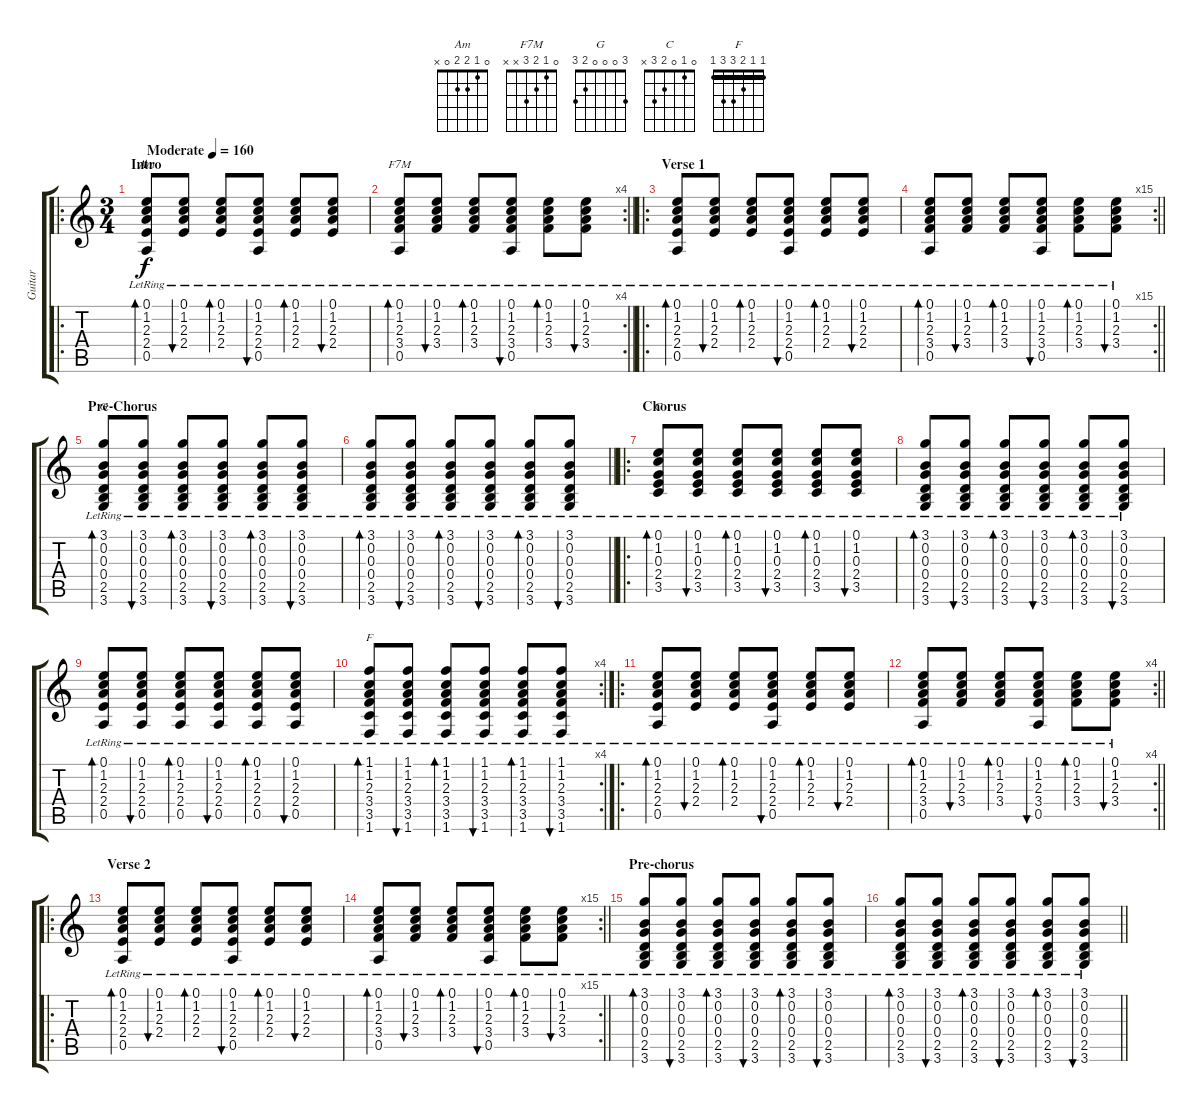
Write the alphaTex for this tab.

\track ("Guitar" "Guitar") {instrument acousticguitarsteel}
\staff {score tabs}
\tuning (E4 B3 G3 D3 A2 E2) {hide}
\chord ("Am" 0 1 2 2 0 x)
\chord ("F7M" 0 1 2 3 x x)
\chord ("G" 3 0 0 0 2 3)
\chord ("C" 0 1 0 2 3 x)
\chord ("F" 1 1 2 3 3 1) {barre 1}
\ro
\ts (3 4)
\section ("" "Intro")
\tempo (160 "Moderate")
\clef g2
\ks c
(0.1{lr} 1.2{lr} 2.3{lr} 2.4{lr} 0.5{lr}).8{bd 60 ch "Am" dy f instrument acousticguitarsteel} (0.1{lr} 1.2{lr} 2.3{lr} 2.4{lr}).8{bu 60} (0.1{lr} 1.2{lr} 2.3{lr} 2.4{lr}).8{bd 60} (0.1{lr} 1.2{lr} 2.3{lr} 2.4{lr} 0.5{lr}).8{bu 60} (0.1{lr} 1.2{lr} 2.3{lr} 2.4{lr}).8{bd 60} (0.1{lr} 1.2{lr} 2.3{lr} 2.4{lr}).8{bu 60} |
\rc 4
\barLineRight lightlight
(0.1{lr} 1.2{lr} 2.3{lr} 3.4{lr} 0.5{lr}).8{bd 60 ch "F7M"} (0.1{lr} 1.2{lr} 2.3{lr} 3.4{lr}).8{bu 60} (0.1{lr} 1.2{lr} 2.3{lr} 3.4{lr}).8{bd 60} (0.1{lr} 1.2{lr} 2.3{lr} 3.4{lr} 0.5{lr}).8{bu 60} (0.1{lr} 1.2{lr} 2.3{lr} 3.4{lr}).8{bd 60} (0.1{lr} 1.2{lr} 2.3{lr} 3.4{lr}).8{bu 60} |
\ro
\section ("" "Verse 1")
(0.1{lr} 1.2{lr} 2.3{lr} 2.4{lr} 0.5{lr}).8{bd 60} (0.1{lr} 1.2{lr} 2.3{lr} 2.4{lr}).8{bu 60} (0.1{lr} 1.2{lr} 2.3{lr} 2.4{lr}).8{bd 60} (0.1{lr} 1.2{lr} 2.3{lr} 2.4{lr} 0.5{lr}).8{bu 60} (0.1{lr} 1.2{lr} 2.3{lr} 2.4{lr}).8{bd 60} (0.1{lr} 1.2{lr} 2.3{lr} 2.4{lr}).8{bu 60} |
\rc 15
\barLineRight lightlight
(0.1{lr} 1.2{lr} 2.3{lr} 3.4{lr} 0.5{lr}).8{bd 60} (0.1{lr} 1.2{lr} 2.3{lr} 3.4{lr}).8{bu 60} (0.1{lr} 1.2{lr} 2.3{lr} 3.4{lr}).8{bd 60} (0.1{lr} 1.2{lr} 2.3{lr} 3.4{lr} 0.5{lr}).8{bu 60} (0.1{lr} 1.2{lr} 2.3{lr} 3.4{lr}).8{bd 60} (0.1{lr} 1.2{lr} 2.3{lr} 3.4{lr}).8{bu 60} |
\section ("" "Pre-Chorus")
(3.1{lr} 0.2{lr} 0.3{lr} 0.4{lr} 2.5{lr} 3.6{lr}).8{bd 60 ch "G"} (3.1{lr} 0.2{lr} 0.3{lr} 0.4{lr} 2.5{lr} 3.6{lr}).8{bu 60} (3.1{lr} 0.2{lr} 0.3{lr} 0.4{lr} 2.5{lr} 3.6{lr}).8{bd 60} (3.1{lr} 0.2{lr} 0.3{lr} 0.4{lr} 2.5{lr} 3.6{lr}).8{bu 60} (3.1{lr} 0.2{lr} 0.3{lr} 0.4{lr} 2.5{lr} 3.6{lr}).8{bd 60} (3.1{lr} 0.2{lr} 0.3{lr} 0.4{lr} 2.5{lr} 3.6{lr}).8{bu 60} |
\barLineRight lightlight
(3.1{lr} 0.2{lr} 0.3{lr} 0.4{lr} 2.5{lr} 3.6{lr}).8{bd 60} (3.1{lr} 0.2{lr} 0.3{lr} 0.4{lr} 2.5{lr} 3.6{lr}).8{bu 60} (3.1{lr} 0.2{lr} 0.3{lr} 0.4{lr} 2.5{lr} 3.6{lr}).8{bd 60} (3.1{lr} 0.2{lr} 0.3{lr} 0.4{lr} 2.5{lr} 3.6{lr}).8{bu 60} (3.1{lr} 0.2{lr} 0.3{lr} 0.4{lr} 2.5{lr} 3.6{lr}).8{bd 60} (3.1{lr} 0.2{lr} 0.3{lr} 0.4{lr} 2.5{lr} 3.6{lr}).8{bu 60} |
\ro
\section ("" "Chorus")
(0.1{lr} 1.2{lr} 0.3{lr} 2.4{lr} 3.5{lr}).8{bd 60 ch "C"} (0.1{lr} 1.2{lr} 0.3{lr} 2.4{lr} 3.5{lr}).8{bu 60} (0.1{lr} 1.2{lr} 0.3{lr} 2.4{lr} 3.5{lr}).8{bd 60} (0.1{lr} 1.2{lr} 0.3{lr} 2.4{lr} 3.5{lr}).8{bu 60} (0.1{lr} 1.2{lr} 0.3{lr} 2.4{lr} 3.5{lr}).8{bd 60} (0.1{lr} 1.2{lr} 0.3{lr} 2.4{lr} 3.5{lr}).8{bu 60} |
(3.1{lr} 0.2{lr} 0.3{lr} 0.4{lr} 2.5{lr} 3.6{lr}).8{bd 60} (3.1{lr} 0.2{lr} 0.3{lr} 0.4{lr} 2.5{lr} 3.6{lr}).8{bu 60} (3.1{lr} 0.2{lr} 0.3{lr} 0.4{lr} 2.5{lr} 3.6{lr}).8{bd 60} (3.1{lr} 0.2{lr} 0.3{lr} 0.4{lr} 2.5{lr} 3.6{lr}).8{bu 60} (3.1{lr} 0.2{lr} 0.3{lr} 0.4{lr} 2.5{lr} 3.6{lr}).8{bd 60} (3.1{lr} 0.2{lr} 0.3{lr} 0.4{lr} 2.5{lr} 3.6).8{bu 60} |
(0.1{lr} 1.2{lr} 2.3{lr} 2.4{lr} 0.5{lr}).8{bd 60} (0.1{lr} 1.2{lr} 2.3{lr} 2.4{lr} 0.5{lr}).8{bu 60} (0.1{lr} 1.2{lr} 2.3{lr} 2.4{lr} 0.5{lr}).8{bd 60} (0.1{lr} 1.2{lr} 2.3{lr} 2.4{lr} 0.5{lr}).8{bu 60} (0.1{lr} 1.2{lr} 2.3{lr} 2.4{lr} 0.5{lr}).8{bd 60} (0.1{lr} 1.2{lr} 2.3{lr} 2.4{lr} 0.5{lr}).8{bu 60} |
\rc 4
(1.1{lr} 1.2{lr} 2.3{lr} 3.4{lr} 3.5{lr} 1.6).8{bd 60 ch "F"} (1.1{lr} 1.2{lr} 2.3{lr} 3.4{lr} 3.5{lr} 1.6).8{bu 60} (1.1{lr} 1.2{lr} 2.3{lr} 3.4{lr} 3.5{lr} 1.6).8{bd 60} (1.1{lr} 1.2{lr} 2.3{lr} 3.4{lr} 3.5{lr} 1.6).8{bu 60} (1.1{lr} 1.2{lr} 2.3{lr} 3.4{lr} 3.5{lr} 1.6).8{bd 60} (1.1{lr} 1.2{lr} 2.3{lr} 3.4{lr} 3.5{lr} 1.6).8{bu 60} |
\ro
(0.1{lr} 1.2{lr} 2.3{lr} 2.4{lr} 0.5{lr}).8{bd 60} (0.1{lr} 1.2{lr} 2.3{lr} 2.4{lr}).8{bu 60} (0.1{lr} 1.2{lr} 2.3{lr} 2.4{lr}).8{bd 60} (0.1{lr} 1.2{lr} 2.3{lr} 2.4{lr} 0.5{lr}).8{bu 60} (0.1{lr} 1.2{lr} 2.3{lr} 2.4{lr}).8{bd 60} (0.1{lr} 1.2{lr} 2.3{lr} 2.4{lr}).8{bu 60} |
\rc 4
\barLineRight lightlight
(0.1{lr} 1.2{lr} 2.3{lr} 3.4{lr} 0.5{lr}).8{bd 60} (0.1{lr} 1.2{lr} 2.3{lr} 3.4{lr}).8{bu 60} (0.1{lr} 1.2{lr} 2.3{lr} 3.4{lr}).8{bd 60} (0.1{lr} 1.2{lr} 2.3{lr} 3.4{lr} 0.5{lr}).8{bu 60} (0.1{lr} 1.2{lr} 2.3{lr} 3.4{lr}).8{bd 60} (0.1{lr} 1.2{lr} 2.3{lr} 3.4{lr}).8{bu 60} |
\ro
\section ("" "Verse 2")
(0.1{lr} 1.2{lr} 2.3{lr} 2.4{lr} 0.5{lr}).8{bd 60} (0.1{lr} 1.2{lr} 2.3{lr} 2.4{lr}).8{bu 60} (0.1{lr} 1.2{lr} 2.3{lr} 2.4{lr}).8{bd 60} (0.1{lr} 1.2{lr} 2.3{lr} 2.4{lr} 0.5{lr}).8{bu 60} (0.1{lr} 1.2{lr} 2.3{lr} 2.4{lr}).8{bd 60} (0.1{lr} 1.2{lr} 2.3{lr} 2.4{lr}).8{bu 60} |
\rc 15
\barLineRight lightlight
(0.1{lr} 1.2{lr} 2.3{lr} 3.4{lr} 0.5{lr}).8{bd 60} (0.1{lr} 1.2{lr} 2.3{lr} 3.4{lr}).8{bu 60} (0.1{lr} 1.2{lr} 2.3{lr} 3.4{lr}).8{bd 60} (0.1{lr} 1.2{lr} 2.3{lr} 3.4{lr} 0.5{lr}).8{bu 60} (0.1{lr} 1.2{lr} 2.3{lr} 3.4{lr}).8{bd 60} (0.1{lr} 1.2{lr} 2.3{lr} 3.4{lr}).8{bu 60} |
\section ("" "Pre-chorus")
(3.1{lr} 0.2{lr} 0.3{lr} 0.4{lr} 2.5{lr} 3.6{lr}).8{bd 60} (3.1{lr} 0.2{lr} 0.3{lr} 0.4{lr} 2.5{lr} 3.6{lr}).8{bu 60} (3.1{lr} 0.2{lr} 0.3{lr} 0.4{lr} 2.5{lr} 3.6{lr}).8{bd 60} (3.1{lr} 0.2{lr} 0.3{lr} 0.4{lr} 2.5{lr} 3.6{lr}).8{bu 60} (3.1{lr} 0.2{lr} 0.3{lr} 0.4{lr} 2.5{lr} 3.6{lr}).8{bd 60} (3.1{lr} 0.2{lr} 0.3{lr} 0.4{lr} 2.5{lr} 3.6{lr}).8{bu 60} |
\barLineRight lightlight
(3.1{lr} 0.2{lr} 0.3{lr} 0.4{lr} 2.5{lr} 3.6{lr}).8{bd 60} (3.1{lr} 0.2{lr} 0.3{lr} 0.4{lr} 2.5{lr} 3.6{lr}).8{bu 60} (3.1{lr} 0.2{lr} 0.3{lr} 0.4{lr} 2.5{lr} 3.6{lr}).8{bd 60} (3.1{lr} 0.2{lr} 0.3{lr} 0.4{lr} 2.5{lr} 3.6{lr}).8{bu 60} (3.1{lr} 0.2{lr} 0.3{lr} 0.4{lr} 2.5{lr} 3.6{lr}).8{bd 60} (3.1{lr} 0.2{lr} 0.3{lr} 0.4{lr} 2.5{lr} 3.6{lr}).8{bu 60}
